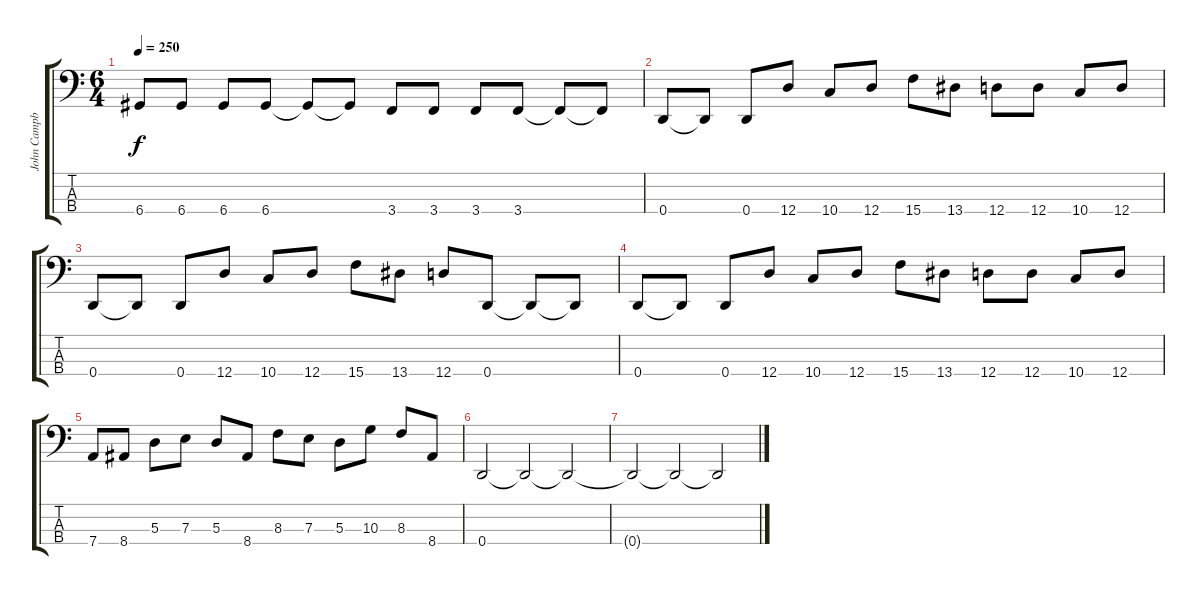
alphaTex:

\track ("John Campbell" "John Campb") {instrument electricbassfinger}
\staff {score tabs}
\tuning (G2 D2 A1 D1) {hide}
\ts (6 4)
\tempo 250
\clef f4
\ks c
6.4.8{dy f} 6.4.8 6.4.8 6.4.8 6.4{t}.8 6.4{t}.8 3.4.8 3.4.8 3.4.8 3.4.8 3.4{t}.8 3.4{t}.8 |
0.4.8 0.4{t}.8 0.4.8 12.4.8 10.4.8 12.4.8 15.4.8 13.4.8 12.4.8 12.4.8 10.4.8 12.4.8 |
0.4.8 0.4{t}.8 0.4.8 12.4.8 10.4.8 12.4.8 15.4.8 13.4.8 12.4.8 0.4.8 0.4{t}.8 0.4{t}.8 |
0.4.8 0.4{t}.8 0.4.8 12.4.8 10.4.8 12.4.8 15.4.8 13.4.8 12.4.8 12.4.8 10.4.8 12.4.8 |
7.4.8 8.4.8 5.3.8 7.3.8 5.3.8 8.4.8 8.3.8 7.3.8 5.3.8 10.3.8 8.3.8 8.4.8 |
0.4.2 0.4{t}.2 0.4{t}.2 |
0.4{t}.2 0.4{t}.2 0.4{t}.2
